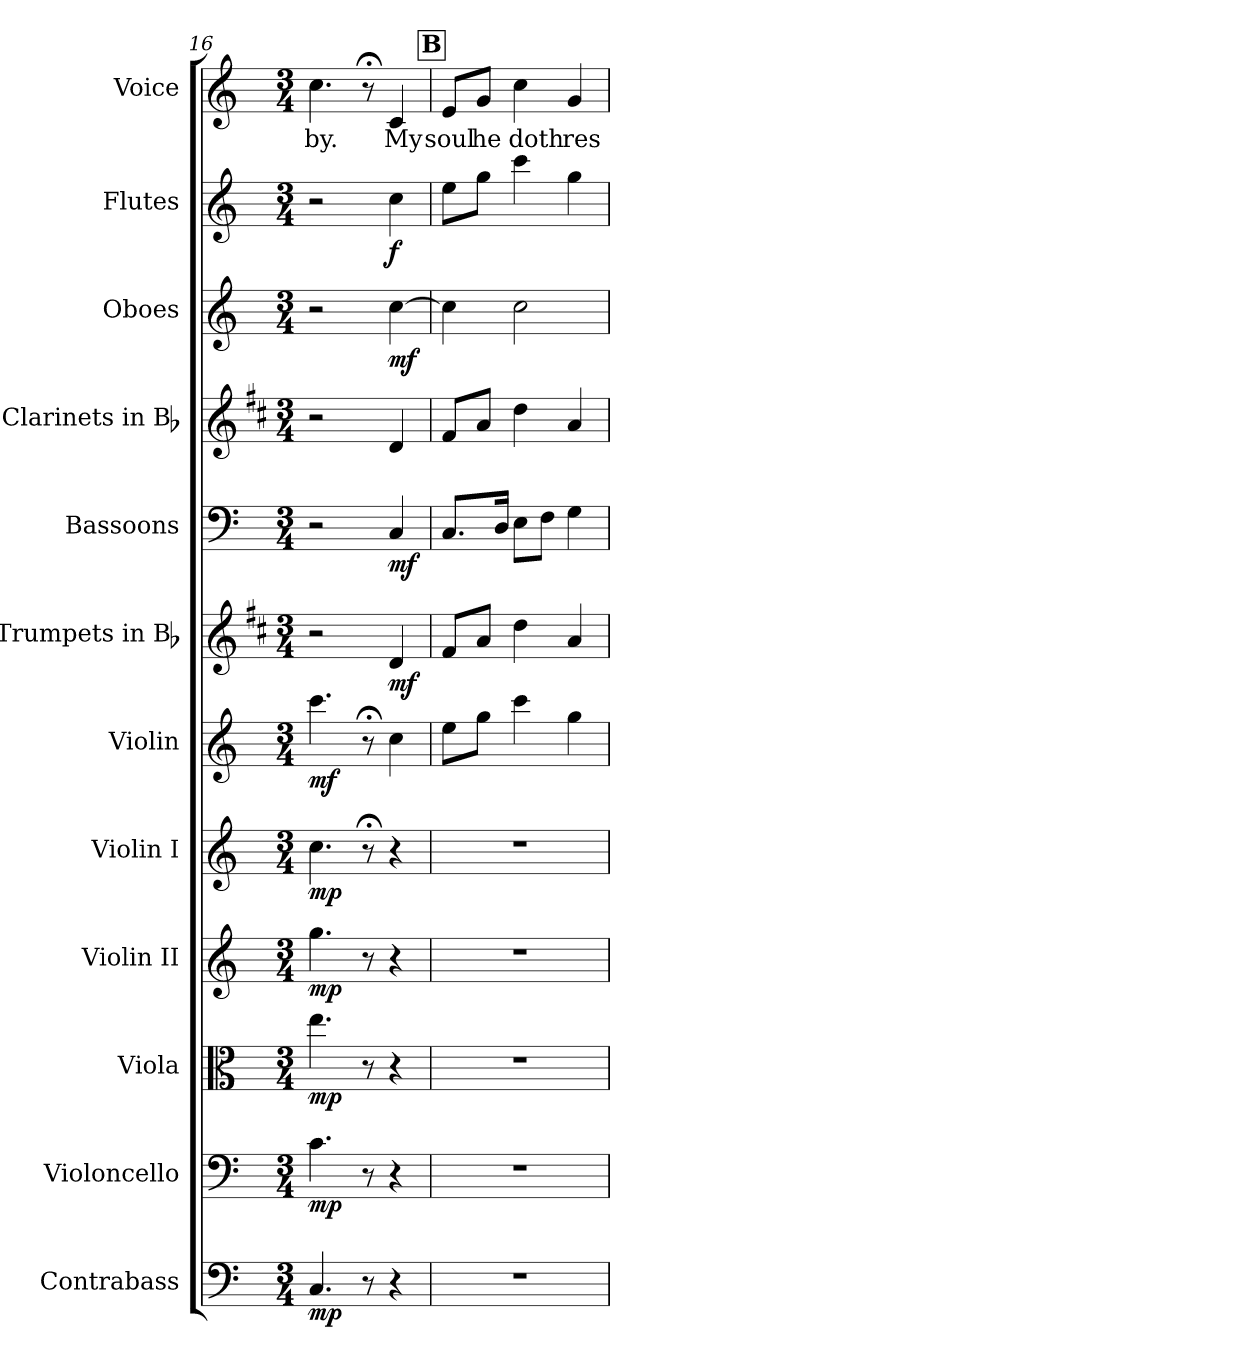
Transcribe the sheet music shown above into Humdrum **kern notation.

**kern	**dynam	**kern	**dynam	**kern	**dynam	**kern	**dynam	**kern	**dynam	**kern	**dynam	**kern	**dynam	**kern	**dynam	**kern	**kern	**dynam	**kern	**dynam	**kern	**text
*part12	*part12	*part11	*part11	*part10	*part10	*part9	*part9	*part8	*part8	*part7	*part7	*part6	*part6	*part5	*part5	*part4	*part3	*part3	*part2	*part2	*part1	*part1
*staff12	*staff12	*staff11	*staff11	*staff10	*staff10	*staff9	*staff9	*staff8	*staff8	*staff7	*staff7	*staff6	*staff6	*staff5	*staff5	*staff4	*staff3	*staff3	*staff2	*staff2	*staff1	*staff1
*I"Contrabass	*	*I"Violoncello	*	*I"Viola	*	*I"Violin II	*	*I"Violin I	*	*I"Violin	*	*I"Trumpets in Bb	*	*I"Bassoons	*	*I"Clarinets in Bb	*I"Oboes	*	*I"Flutes	*	*I"Voice	*
*I'Cb.	*	*I'Vc.	*	*I'Vla.	*	*I'Vln. II	*	*I'Vln. I	*	*I'Vln.	*	*I'Tpt.	*	*I'Bsn.	*	*I'Cl.	*I'Ob.	*	*I'Fl.	*	*I'Voice	*
*clefF4	*	*clefF4	*	*clefC3	*	*clefG2	*	*clefG2	*	*clefG2	*	*clefG2	*	*clefF4	*	*clefG2	*clefG2	*	*clefG2	*	*clefG2	*
*ITrd7c12	*	*	*	*	*	*	*	*	*	*	*	*ITrd1c2	*	*	*	*ITrd1c2	*	*	*	*	*	*
*k[]	*	*k[]	*	*k[]	*	*k[]	*	*k[]	*	*k[]	*	*k[]	*	*k[]	*	*k[]	*k[]	*	*k[]	*	*k[]	*
*C:	*	*C:	*	*C:	*	*C:	*	*C:	*	*C:	*	*C:	*	*C:	*	*C:	*C:	*	*C:	*	*C:	*
*M3/4	*	*M3/4	*	*M3/4	*	*M3/4	*	*M3/4	*	*M3/4	*	*M3/4	*	*M3/4	*	*M3/4	*M3/4	*	*M3/4	*	*M3/4	*
=16	=16	=16	=16	=16	=16	=16	=16	=16	=16	=16	=16	=16	=16	=16	=16	=16	=16	=16	=16	=16	=16	=16
!	!	!	!	!	!	!	!	!	!	!	!	!	!	!	!	!	!	!	!	!	!	!LO:LY:b:color=#000000
4.CCi/	mp	4.ci\	mp	4.eei\	mp	4.ggi\	mp	4.cci\	mp	4.ccci\	mf	2r	.	2r	.	2r	2r	.	2r	.	4.cci\	by.
8r	.	8r	.	8r	.	8r	.	8r;	.	8r;	.	.	.	.	.	.	.	.	.	.	8r;	.
*	*	*	*	*	*	*	*	*	*	*	*	*	*	*	*	*	*	*	*MM83	*	*MM83	*
!	!	!	!	!	!	!	!	!	!	!	!	!	!	!	!	!	!	!	!	!	!	!LO:LY:b:color=#000000
4r	.	4r	.	4r	.	4r	.	4r	.	4cci\	.	4ci/	mf	4Ci/	mf	4ci/	[4cci\	mf	4cci\	f	4ci/	My
!!LO:REH:place=s1:B:color=#000000:enc=box:fs=17.1407:t=B
=17	=17	=17	=17	=17	=17	=17	=17	=17	=17	=17	=17	=17	=17	=17	=17	=17	=17	=17	=17	=17	=17	=17
!LO:N:vis=1	!	!LO:N:vis=1	!	!LO:N:vis=1	!	!LO:N:vis=1	!	!LO:N:vis=1	!	!	!	!	!	!	!	!	!	!	!	!	!	!
!	!	!	!	!	!	!	!	!	!	!	!	!	!	!	!	!	!	!	!	!	!	!LO:LY:b:color=#000000
2.r	.	2.r	.	2.r	.	2.r	.	2.r	.	8eei\L	.	8ei/L	.	8.Ci/L	.	8ei/L	4cci\]	.	8eei\L	.	8ei/L	soul
!	!	!	!	!	!	!	!	!	!	!	!	!	!	!	!	!	!	!	!	!	!	!LO:LY:b:color=#000000
.	.	.	.	.	.	.	.	.	.	8ggi\J	.	8gi/J	.	.	.	8gi/J	.	.	8ggi\J	.	8gi/J	he
.	.	.	.	.	.	.	.	.	.	.	.	.	.	16Di/Jk	.	.	.	.	.	.	.	.
!	!	!	!	!	!	!	!	!	!	!	!	!	!	!	!	!	!	!	!	!	!	!LO:LY:b:color=#000000
.	.	.	.	.	.	.	.	.	.	4ccci\	.	4cci\	.	8Ei\L	.	4cci\	2cci\	.	4ccci\	.	4cci\	doth
.	.	.	.	.	.	.	.	.	.	.	.	.	.	8Fi\J	.	.	.	.	.	.	.	.
!	!	!	!	!	!	!	!	!	!	!	!	!	!	!	!	!	!	!	!	!	!	!LO:LY:b:color=#000000
.	.	.	.	.	.	.	.	.	.	4ggi\	.	4gi/	.	4Gi\	.	4gi/	.	.	4ggi\	.	4gi/	res-
=	=	=	=	=	=	=	=	=	=	=	=	=	=	=	=	=	=	=	=	=	=	=
*-	*-	*-	*-	*-	*-	*-	*-	*-	*-	*-	*-	*-	*-	*-	*-	*-	*-	*-	*-	*-	*-	*-
